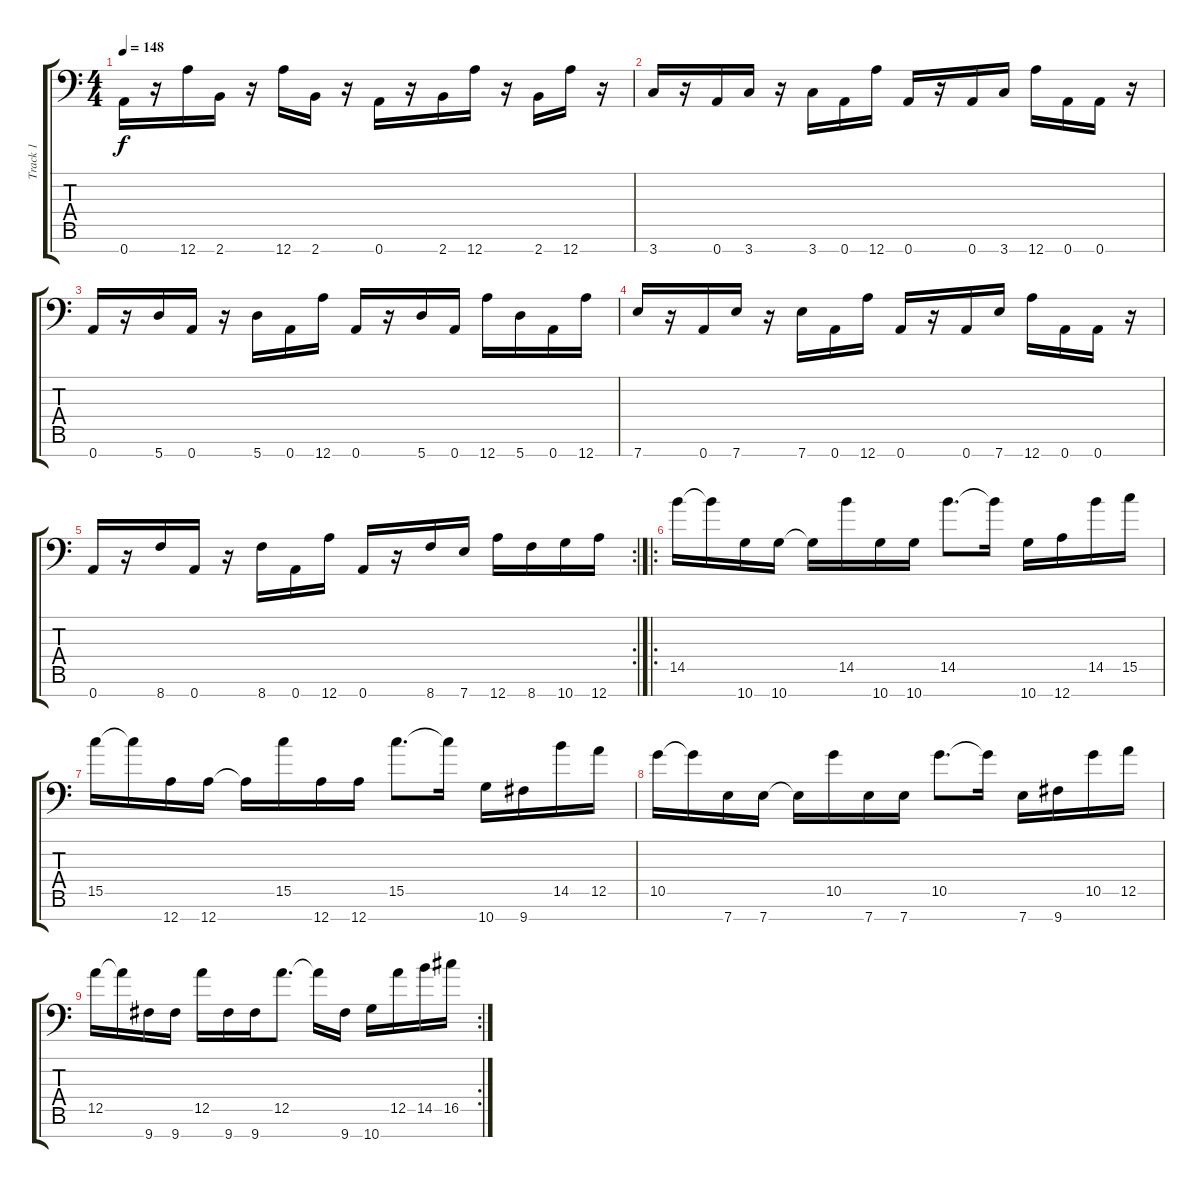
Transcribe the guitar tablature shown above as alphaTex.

\track ("Track 1" "Track 1") {instrument distortionguitar}
\staff {score tabs}
\tuning (E4 B3 G3 D3 A2 E2 A1) {hide}
\ts (4 4)
\tempo 148
\clef f4
\ks c
0.7.16{dy f} r.16 12.7.16 2.7.16 r.16 12.7.16 2.7.16 r.16 0.7.16 r.16 2.7.16 12.7.16 r.16 2.7.16 12.7.16 r.16 |
3.7.16 r.16 0.7.16 3.7.16 r.16 3.7.16 0.7.16 12.7.16 0.7.16 r.16 0.7.16 3.7.16 12.7.16 0.7.16 0.7.16 r.16 |
0.7.16 r.16 5.7.16 0.7.16 r.16 5.7.16 0.7.16 12.7.16 0.7.16 r.16 5.7.16 0.7.16 12.7.16 5.7.16 0.7.16 12.7.16 |
7.7.16 r.16 0.7.16 7.7.16 r.16 7.7.16 0.7.16 12.7.16 0.7.16 r.16 0.7.16 7.7.16 12.7.16 0.7.16 0.7.16 r.16 |
\rc 2
0.7.16 r.16 8.7.16 0.7.16 r.16 8.7.16 0.7.16 12.7.16 0.7.16 r.16 8.7.16 7.7.16 12.7.16 8.7.16 10.7.16 12.7.16 |
\ro
14.5.16 14.5{t}.16 10.7.16 10.7.16 10.7{t}.16 14.5.16 10.7.16 10.7.16 14.5.8{d} 14.5{t}.16 10.7.16 12.7.16 14.5.16 15.5.16 |
15.5.16 15.5{t}.16 12.7.16 12.7.16 12.7{t}.16 15.5.16 12.7.16 12.7.16 15.5.8{d} 15.5{t}.16 10.7.16 9.7.16 14.5.16 12.5.16 |
10.5.16 10.5{t}.16 7.7.16 7.7.16 7.7{t}.16 10.5.16 7.7.16 7.7.16 10.5.8{d} 10.5{t}.16 7.7.16 9.7.16 10.5.16 12.5.16 |
\rc 2
12.5.16 12.5{t}.16 9.7.16 9.7.16 12.5.16 9.7.16 9.7.16 12.5.8{d} 12.5{t}.16 9.7.16 10.7.16 12.5.16 14.5.16 16.5.16
